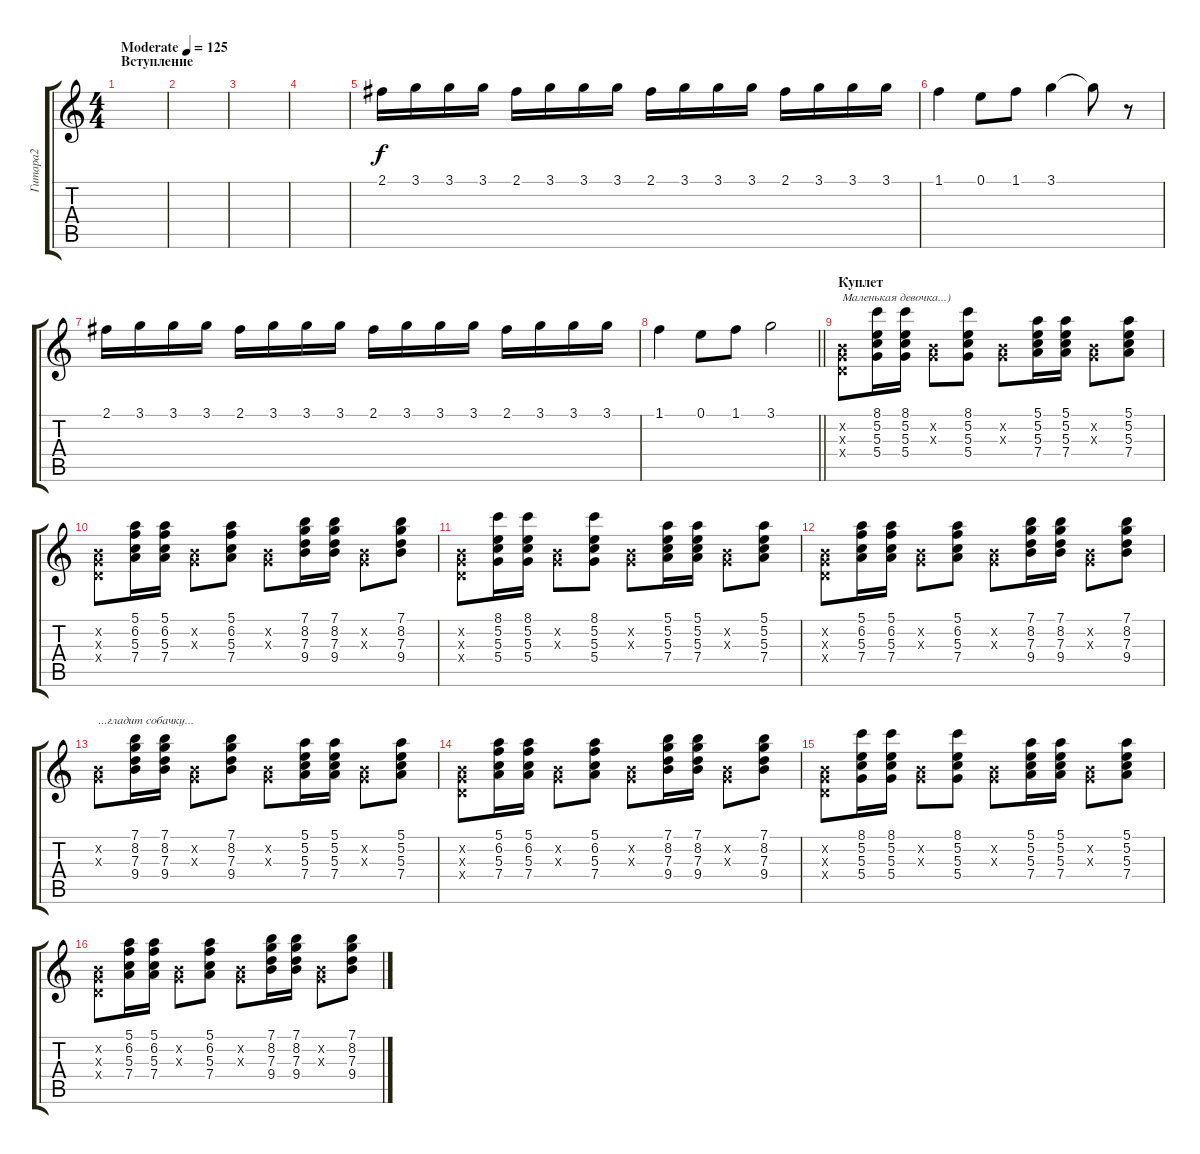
\track ("Гитара2" "Гитара2") {instrument overdrivenguitar}
\staff {score tabs}
\tuning (E4 B3 G3 D3 A2 E2) {hide}
\ts (4 4)
\section ("" "Вступление")
\tempo (125 "Moderate")
\clef g2
\ks c
|
|
|
|
2.1.16 3.1.16 3.1.16 3.1.16 2.1.16 3.1.16 3.1.16 3.1.16 2.1.16 3.1.16 3.1.16 3.1.16 2.1.16 3.1.16 3.1.16 3.1.16 |
1.1.4 0.1.8 1.1.8 3.1.4 3.1{t}.8 r.8 |
2.1.16 3.1.16 3.1.16 3.1.16 2.1.16 3.1.16 3.1.16 3.1.16 2.1.16 3.1.16 3.1.16 3.1.16 2.1.16 3.1.16 3.1.16 3.1.16 |
\barLineRight lightlight
1.1.4 0.1.8 1.1.8 3.1.2 |
\section ("" "Куплет")
(0.2{x} 0.3{x} 0.4{x}).8{txt "Маленькая девочка...)" instrument acousticguitarsteel} (8.1 5.2 5.3 5.4).16 (8.1 5.2 5.3 5.4).16 (0.2{x} 0.3{x}).8 (8.1 5.2 5.3 5.4).8 (0.2{x} 0.3{x}).8 (5.1 5.2 5.3 7.4).16 (5.1 5.2 5.3 7.4).16 (0.2{x} 0.3{x}).8 (5.1 5.2 5.3 7.4).8 |
(0.2{x} 0.3{x} 0.4{x}).8 (5.1 6.2 5.3 7.4).16 (5.1 6.2 5.3 7.4).16 (0.2{x} 0.3{x}).8 (5.1 6.2 5.3 7.4).8 (0.2{x} 0.3{x}).8 (7.1 8.2 7.3 9.4).16 (7.1 8.2 7.3 9.4).16 (0.2{x} 0.3{x}).8 (7.1 8.2 7.3 9.4).8 |
(0.2{x} 0.3{x} 0.4{x}).8 (8.1 5.2 5.3 5.4).16 (8.1 5.2 5.3 5.4).16 (0.2{x} 0.3{x}).8 (8.1 5.2 5.3 5.4).8 (0.2{x} 0.3{x}).8 (5.1 5.2 5.3 7.4).16 (5.1 5.2 5.3 7.4).16 (0.2{x} 0.3{x}).8 (5.1 5.2 5.3 7.4).8 |
(0.2{x} 0.3{x} 0.4{x}).8 (5.1 6.2 5.3 7.4).16 (5.1 6.2 5.3 7.4).16 (0.2{x} 0.3{x}).8 (5.1 6.2 5.3 7.4).8 (0.2{x} 0.3{x}).8 (7.1 8.2 7.3 9.4).16 (7.1 8.2 7.3 9.4).16 (0.2{x} 0.3{x}).8 (7.1 8.2 7.3 9.4).8 |
(0.2{x} 0.3{x}).8{txt "...гладит собачку..."} (7.1 8.2 7.3 9.4).16 (7.1 8.2 7.3 9.4).16 (0.2{x} 0.3{x}).8 (7.1 8.2 7.3 9.4).8 (0.2{x} 0.3{x}).8 (5.1 5.2 5.3 7.4).16 (5.1 5.2 5.3 7.4).16 (0.2{x} 0.3{x}).8 (5.1 5.2 5.3 7.4).8 |
(0.2{x} 0.3{x} 0.4{x}).8 (5.1 6.2 5.3 7.4).16 (5.1 6.2 5.3 7.4).16 (0.2{x} 0.3{x}).8 (5.1 6.2 5.3 7.4).8 (0.2{x} 0.3{x}).8 (7.1 8.2 7.3 9.4).16 (7.1 8.2 7.3 9.4).16 (0.2{x} 0.3{x}).8 (7.1 8.2 7.3 9.4).8 |
(0.2{x} 0.3{x} 0.4{x}).8 (8.1 5.2 5.3 5.4).16 (8.1 5.2 5.3 5.4).16 (0.2{x} 0.3{x}).8 (8.1 5.2 5.3 5.4).8 (0.2{x} 0.3{x}).8 (5.1 5.2 5.3 7.4).16 (5.1 5.2 5.3 7.4).16 (0.2{x} 0.3{x}).8 (5.1 5.2 5.3 7.4).8 |
(0.2{x} 0.3{x} 0.4{x}).8 (5.1 6.2 5.3 7.4).16 (5.1 6.2 5.3 7.4).16 (0.2{x} 0.3{x}).8 (5.1 6.2 5.3 7.4).8 (0.2{x} 0.3{x}).8 (7.1 8.2 7.3 9.4).16 (7.1 8.2 7.3 9.4).16 (0.2{x} 0.3{x}).8 (7.1 8.2 7.3 9.4).8
